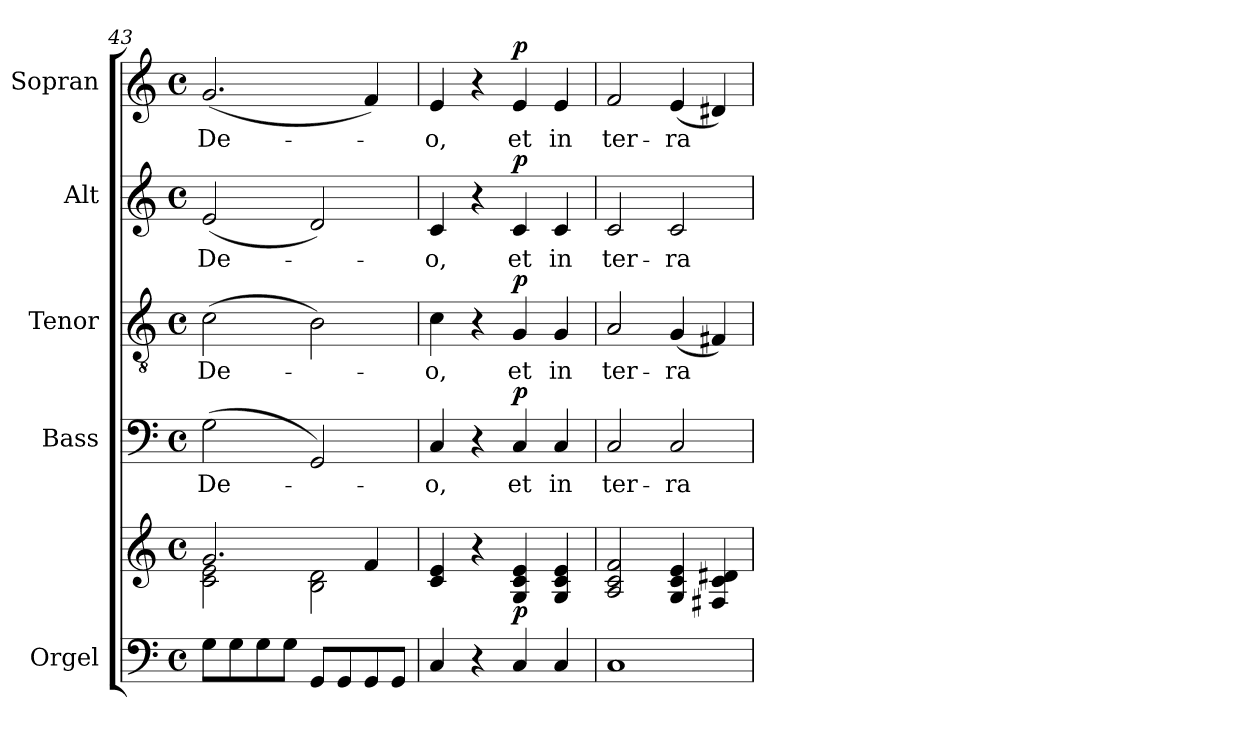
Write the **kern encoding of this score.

**kern	**kern	**dynam	**kern	**text	**dynam	**kern	**text	**dynam	**kern	**text	**dynam	**kern	**text	**dynam
*part5	*part5	*part5	*part4	*part4	*part4	*part3	*part3	*part3	*part2	*part2	*part2	*part1	*part1	*part1
*staff6	*staff5	*staff5/6	*staff4	*staff4	*staff4	*staff3	*staff3	*staff3	*staff2	*staff2	*staff2	*staff1	*staff1	*staff1
*I"Orgel	*	*	*I"Bass	*	*	*I"Tenor	*	*	*I"Alt	*	*	*I"Sopran	*	*
*I'Org.	*	*	*I'B.	*	*	*I'T.	*	*	*I'A.	*	*	*I'S.	*	*
*clefF4	*clefG2	*	*clefF4	*	*	*clefGv2	*	*	*clefG2	*	*	*clefG2	*	*
*k[]	*k[]	*	*k[]	*	*	*k[]	*	*	*k[]	*	*	*k[]	*	*
*C:	*C:	*	*C:	*	*	*C:	*	*	*C:	*	*	*C:	*	*
*M4/4	*M4/4	*	*M4/4	*	*	*M4/4	*	*	*M4/4	*	*	*M4/4	*	*
*met(c)	*met(c)	*	*met(c)	*	*	*met(c)	*	*	*met(c)	*	*	*met(c)	*	*
=43	=43	=43	=43	=43	=43	=43	=43	=43	=43	=43	=43	=43	=43	=43
*	*^	*	*	*	*	*	*	*	*	*	*	*	*	*
!	!	!	!	!	!LO:LY:b	!	!	!LO:LY:b	!	!	!LO:LY:b	!	!	!LO:LY:b	!
8G\L	2.g/	2c\ 2e\	.	(>2G\	De-	.	(>2c\	De-	.	(<2e/	De-	.	(<2.g/	De-	.
8G\	.	.	.	.	.	.	.	.	.	.	.	.	.	.	.
8G\	.	.	.	.	.	.	.	.	.	.	.	.	.	.	.
8G\J	.	.	.	.	.	.	.	.	.	.	.	.	.	.	.
8GG/L	.	2B\ 2d\	.	2GG/)	.	.	2B\)	.	.	2d/)	.	.	.	.	.
8GG/	.	.	.	.	.	.	.	.	.	.	.	.	.	.	.
8GG/	4f/	.	.	.	.	.	.	.	.	.	.	.	4f/)	.	.
8GG/J	.	.	.	.	.	.	.	.	.	.	.	.	.	.	.
*	*v	*v	*	*	*	*	*	*	*	*	*	*	*	*	*
=44	=44	=44	=44	=44	=44	=44	=44	=44	=44	=44	=44	=44	=44	=44
!	!	!	!	!LO:LY:b	!	!	!LO:LY:b	!	!	!LO:LY:b	!	!	!LO:LY:b	!
4C/	4c/ 4e/	.	4C/	-o,	.	4c\	-o,	.	4c/	-o,	.	4e/	-o,	.
4r	4r	.	4r	.	.	4r	.	.	4r	.	.	4r	.	.
!	!	!LO:DY:b	!	!LO:LY:b	!LO:DY:a	!	!LO:LY:b	!LO:DY:a	!	!LO:LY:b	!LO:DY:a	!	!LO:LY:b	!LO:DY:a
4C/	4G/ 4c/ 4e/	p	4C/	et	p	4G/	et	p	4c/	et	p	4e/	et	p
!	!	!	!	!LO:LY:b	!	!	!LO:LY:b	!	!	!LO:LY:b	!	!	!LO:LY:b	!
4C/	4G/ 4c/ 4e/	.	4C/	in	.	4G/	in	.	4c/	in	.	4e/	in	.
=45	=45	=45	=45	=45	=45	=45	=45	=45	=45	=45	=45	=45	=45	=45
!	!	!	!	!LO:LY:b	!	!	!LO:LY:b	!	!	!LO:LY:b	!	!	!LO:LY:b	!
1C	2A/ 2c/ 2f/	.	2C/	ter-	.	2A/	ter-	.	2c/	ter-	.	2f/	ter-	.
!	!	!	!	!LO:LY:b	!	!	!LO:LY:b	!	!	!LO:LY:b	!	!	!LO:LY:b	!
.	4G/ 4c/ 4e/	.	2C/	-ra	.	(<4G/	-ra	.	2c/	-ra	.	(<4e/	-ra	.
.	4F#X/ 4c/ 4d#X/	.	.	.	.	4F#X/)	.	.	.	.	.	4d#X/)	.	.
=	=	=	=	=	=	=	=	=	=	=	=	=	=	=
*-	*-	*-	*-	*-	*-	*-	*-	*-	*-	*-	*-	*-	*-	*-
